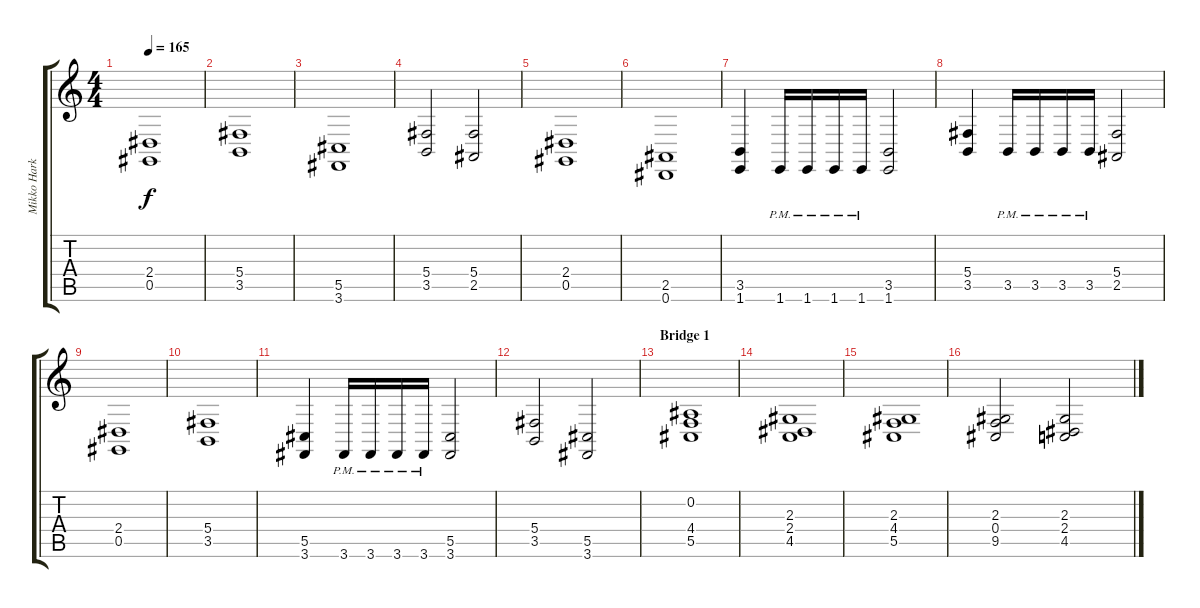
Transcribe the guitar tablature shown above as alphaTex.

\track ("Mikko Harkin RH" "Mikko Hark") {instrument harpsichord}
\staff {score tabs}
\tuning (Eb4 Bb3 Gb3 Db3 Ab2 Eb2) {hide}
\ts (4 4)
\tempo 165
\clef g2
\ks aminor
(2.4 0.5).1{dy f} |
(5.4 3.5).1 |
(5.5 3.6).1 |
(5.4 3.5).2 (5.4 2.5).2 |
(2.4 0.5).1 |
(2.5 0.6).1 |
(3.5 1.6).4 1.6{pm}.16 1.6{pm}.16 1.6{pm}.16 1.6{pm}.16 (3.5 1.6).2 |
(5.4 3.5).4 3.5{pm}.16 3.5{pm}.16 3.5{pm}.16 3.5{pm}.16 (5.4 2.5).2 |
(2.4 0.5).1 |
(5.4 3.5).1 |
(5.5 3.6).4 3.6{pm}.16 3.6{pm}.16 3.6{pm}.16 3.6{pm}.16 (5.5 3.6).2 |
(5.4 3.5).2 (5.5 3.6).2 |
\section ("" "Bridge 1")
(0.2 4.4 5.5).1{volume 12 instrument stringensemble1} |
(2.3 2.4 4.5).1 |
(2.3 4.4 5.5).1 |
(2.3 0.4 9.5).2 (2.3 2.4 4.5).2
